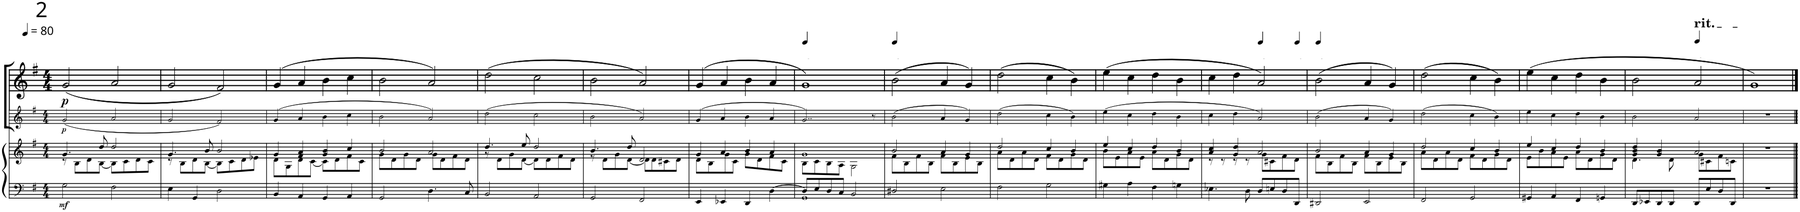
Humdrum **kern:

**kern	**kern	**dynam	**kern	**dynam	**kern	**dynam
*part3	*part3	*part3	*part2	*part2	*part1	*part1
*staff4	*staff3	*staff3/4	*staff2	*staff2	*staff1	*staff1
*I"Arpa	*	*	*I"Flauta de Pan	*	*I"Flauta	*
*	*	*	*	*	*I'Fl	*
*stria5	*stria5	*	*stria5	*	*	*
*clefF4	*clefG2	*	*clefG2	*	*clefG2	*
*k[f#]	*k[f#]	*	*k[f#]	*	*k[f#]	*
*M4/4	*M4/4	*	*M4/4	*	*M4/4	*
*MM80	*MM80	*	*MM80	*	*MM80	*
=1	=1	=1	=1	=1	=1	=1
*	*^	*	*	*	*	*
!	!	!	!	!	!	!LO:TX:a:t=2	!
!	!	!	!LO:DY:b=2	!	!LO:DY:b	!	!LO:DY:b
2G\	4.g/	8r	mf	(2g/	p	(2g/	p
.	.	8B\L	.	.	.	.	.
.	.	8d\	.	.	.	.	.
.	8dd/	[8B\J	.	.	.	.	.
2F#\	2dd/	8B\L]	.	2a/	.	2a/	.
.	.	8c\	.	.	.	.	.
.	.	8d\	.	.	.	.	.
.	.	8c\J	.	.	.	.	.
=2	=2	=2	=2	=2	=2	=2	=2
4E\	4.g/	8r	.	2g/	.	2g/	.
.	.	8B\L	.	.	.	.	.
4GG/	.	8d\	.	.	.	.	.
.	8b/	[8B\J	.	.	.	.	.
2D\	2b/	8B\L]	.	2f#/)	.	2f#/)	.
.	.	8c\	.	.	.	.	.
.	.	8d\	.	.	.	.	.
.	.	8e-X\J	.	.	.	.	.
=3	=3	=3	=3	=3	=3	=3	=3
4BB/	4g/	8d\L	.	(4g/	.	(4g/	.
.	.	8G\	.	.	.	.	.
4AA/	4f#/ 4a/	8d\	.	4a/	.	4a/	.
.	.	[8c\J	.	.	.	.	.
4GG/	4g/ 4b/	8c\L]	.	4b\	.	4b\	.
.	.	8d\	.	.	.	.	.
4AA/	4cc/	8f#\	.	4cc\	.	4cc\	.
.	.	8c\J	.	.	.	.	.
=4	=4	=4	=4	=4	=4	=4	=4
2GG/	2b/	8g\L	.	2b\	.	2b\	.
.	.	8d\	.	.	.	.	.
.	.	8g\	.	.	.	.	.
.	.	8d\J	.	.	.	.	.
4.D\	2a/	8g\L	.	2a/)	.	2a/)	.
.	.	8d\	.	.	.	.	.
.	.	8f#\	.	.	.	.	.
8C/	.	8d\J	.	.	.	.	.
=5	=5	=5	=5	=5	=5	=5	=5
2BB/	4.dd/	8r	.	(2dd\	.	(2dd\	.
.	.	8d\L	.	.	.	.	.
.	.	8g\	.	.	.	.	.
.	8ee/	[8d\J	.	.	.	.	.
2AA/	2dd/	8d\L]	.	2cc\	.	2cc\	.
.	.	8d\	.	.	.	.	.
.	.	8f#\	.	.	.	.	.
.	.	8d\J	.	.	.	.	.
=6	=6	=6	=6	=6	=6	=6	=6
2GG/	4.b/	8r	.	2b\	.	2b\	.
.	.	8d\L	.	.	.	.	.
.	.	8g\	.	.	.	.	.
.	8dd/	[8d\J	.	.	.	.	.
2FF#/	2d/	8d\L]	.	2a/)	.	2a/)	.
.	.	8d\	.	.	.	.	.
.	.	8c#X\	.	.	.	.	.
.	.	8d\J	.	.	.	.	.
=7	=7	=7	=7	=7	=7	=7	=7
4EE/	4g/	8d\L	.	(4g/	.	(4g/	.
.	.	8B\	.	.	.	.	.
4EE-X/	4a/	8g\	.	4a/	.	4a/	.
.	.	8c\J	.	.	.	.	.
4DD/	4b/	8g\L	.	4b\	.	4b\	.
.	.	8d\	.	.	.	.	.
[4D\	4a/	8f#\	.	4a/	.	4a/	.
.	.	8c\J	.	.	.	.	.
=8	=8	=8	=8	=8	=8	=8	=8
*	*	*	*	*	*	*MM75	*
*^	*	*	*	*	*	*	*
8D/L]	1GG	1g	8B\L	.	2..g/)	.	1g)	.
8E/	.	.	8c\	.	.	.	.	.
8D/	.	.	8B\	.	.	.	.	.
8C/J	.	.	8A\J	.	.	.	.	.
2BB/	.	.	2G\	.	.	.	.	.
.	.	.	.	.	8r	.	.	.
*v	*v	*	*	*	*	*	*	*
=9	=9	=9	=9	=9	=9	=9	=9
*	*	*	*	*	*	*MM80	*
2D#X/	2b/	8f#\L	.	(2b\	.	(2b\	.
.	.	8B\	.	.	.	.	.
.	.	8f#\	.	.	.	.	.
.	.	8B\J	.	.	.	.	.
2E\	4a/	8f#\L	.	4a/	.	4a/	.
.	.	8B\	.	.	.	.	.
.	4g/	8e\	.	4g/)	.	4g/)	.
.	.	8B\J	.	.	.	.	.
=10	=10	=10	=10	=10	=10	=10	=10
2F#\	2dd/	8a\L	.	(2dd\	.	(2dd\	.
.	.	8d\	.	.	.	.	.
.	.	8a\	.	.	.	.	.
.	.	8d\J	.	.	.	.	.
2G\	4cc/	8f#\L	.	4cc\	.	4cc\	.
.	.	8d\	.	.	.	.	.
.	4b/	8g\	.	4b\)	.	4b\)	.
.	.	8d\J	.	.	.	.	.
=11	=11	=11	=11	=11	=11	=11	=11
4G#X\	4ee/	8b\L	.	(4ee\	.	(4ee\	.
.	.	8e\	.	.	.	.	.
4A\	4cc/	8a\	.	4cc\	.	4cc\	.
.	.	8e\J	.	.	.	.	.
4F#\	4dd/	8a\L	.	4dd\	.	4dd\	.
.	.	8d\	.	.	.	.	.
4Gn\	4b/	8g\	.	4b\	.	4b\	.
.	.	8d\J	.	.	.	.	.
=12	=12	=12	=12	=12	=12	=12	=12
*	*	*	*	*	*	*^	*
4.E-X\	4a/ 4cc/	8r	.	4cc\	.	4cc\	2..ryy	.
.	.	8r	.	.	.	.	.	.
.	4g/ 4dd/	8r	.	4dd\	.	4dd\	.	.
8D\	.	8r	.	.	.	.	.	.
*	*	*	*	*	*	*MM60	*	*
8D/L	2a/	8g\L	.	2a/)	.	2a/)	.	.
8En/	.	8c#X\	.	.	.	.	.	.
8D/	.	8f#\	.	.	.	.	.	.
*	*	*	*	*	*	*MM45	*	*
8DD/J	.	8d\J	.	.	.	.	8ryy	.
*	*	*	*	*	*	*v	*v	*
=13	=13	=13	=13	=13	=13	=13	=13
*	*	*	*	*	*	*MM80	*
2DD#X/	2b/	8f#\L	.	(2b\	.	(2b\	.
.	.	8B\	.	.	.	.	.
.	.	8f#\	.	.	.	.	.
.	.	8B\J	.	.	.	.	.
2EE/	4a/	8f#\L	.	4a/	.	4a/	.
.	.	8B\	.	.	.	.	.
.	4g/	8e\	.	4g/)	.	4g/)	.
.	.	8B\J	.	.	.	.	.
=14	=14	=14	=14	=14	=14	=14	=14
2FF#/	2dd/	8a\L	.	(2dd\	.	(2dd\	.
.	.	8d\	.	.	.	.	.
.	.	8a\	.	.	.	.	.
.	.	8d\J	.	.	.	.	.
2GG/	4cc/	8f#\L	.	4cc\	.	4cc\	.
.	.	8d\	.	.	.	.	.
.	4b/	8g\	.	4b\)	.	4b\)	.
.	.	8d\J	.	.	.	.	.
=15	=15	=15	=15	=15	=15	=15	=15
4GG#X/	4ee/	8e\L	.	4ee\	.	(4ee\	.
.	.	8b\	.	.	.	.	.
4AA/	4cc/	8a\	.	4cc\	.	4cc\	.
.	.	8e\J	.	.	.	.	.
4FF#/	4dd/	8a\L	.	4dd\	.	4dd\	.
.	.	8d\	.	.	.	.	.
4GGn/	4b/	8g\	.	4b\	.	4b\	.
.	.	8d\J	.	.	.	.	.
=16	=16	=16	=16	=16	=16	=16	=16
8DD/L	4g/ 4b/ 4dd/	4.d\	.	2b\	.	2b\	.
8EE-X/	.	.	.	.	.	.	.
8DD/	4g/ 4b/	.	.	.	.	.	.
8DD/J	.	8d\	.	.	.	.	.
*	*	*	*	*	*	*MM60	*
!	!	!	!	!	!	!LO:TX:a:t=rit.	!
8DD/L	2a/	8g\L	.	2a/	.	2a/	.
8E/	.	8c#X\	.	.	.	.	.
8D/	.	8f#\	.	.	.	.	.
8DD/J	.	8cn\J	.	.	.	.	.
*	*v	*v	*	*	*	*	*
=17	=17	=17	=17	=17	=17	=17
1r	1r	.	1r	.	1g)	.
==	==	==	==	==	==	==
*-	*-	*-	*-	*-	*-	*-
